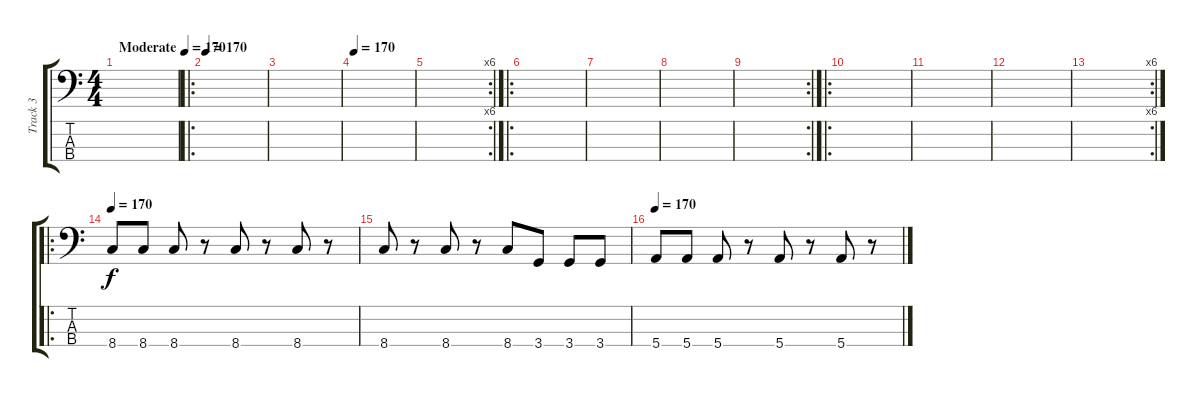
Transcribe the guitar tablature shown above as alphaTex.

\track ("Track 3" "Track 3") {instrument electricbassfinger}
\staff {score tabs}
\tuning (G2 D2 A1 E1) {hide}
\ts (4 4)
\tempo (170 "Moderate")
\clef f4
\ks c
|
\ro
\tempo 170
|
|
\tempo 170
|
\rc 6
|
\ro
|
|
|
\rc 2
|
\ro
|
|
|
\rc 6
|
\ro
\tempo 170
8.4.8 8.4.8 8.4.8 r.8 8.4.8 r.8 8.4.8 r.8 |
8.4.8 r.8 8.4.8 r.8 8.4.8 3.4.8 3.4.8 3.4.8 |
\tempo 170
5.4.8 5.4.8 5.4.8 r.8 5.4.8 r.8 5.4.8 r.8
